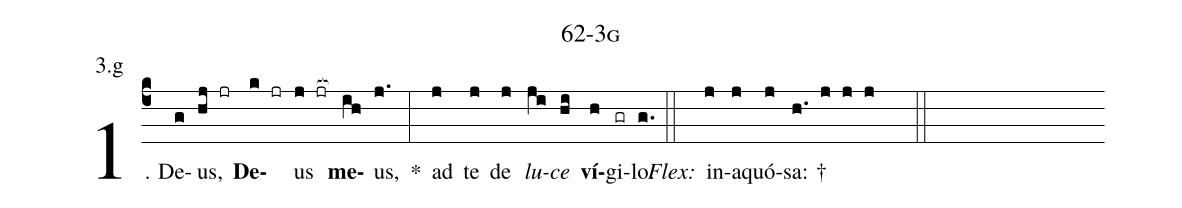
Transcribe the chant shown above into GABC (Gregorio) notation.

name: 62-3g;
annotation: 3.g;
%%
(c4)1. De(g)us,(hj jr) <b>De</b>(k jr)us(j jr[ocb:1{]) <b>me</b>(ih[ocb:0}])us,(j.) *(:) ad(j) te(j) de(j) <i>lu</i>(ji)<i>ce</i>(hi) <b>ví</b>(h)gi(gr)lo.(g.) (::)
<i>Flex:</i>()  in(j)a(j)quó(j)sa: †(h. j j j  ::)
